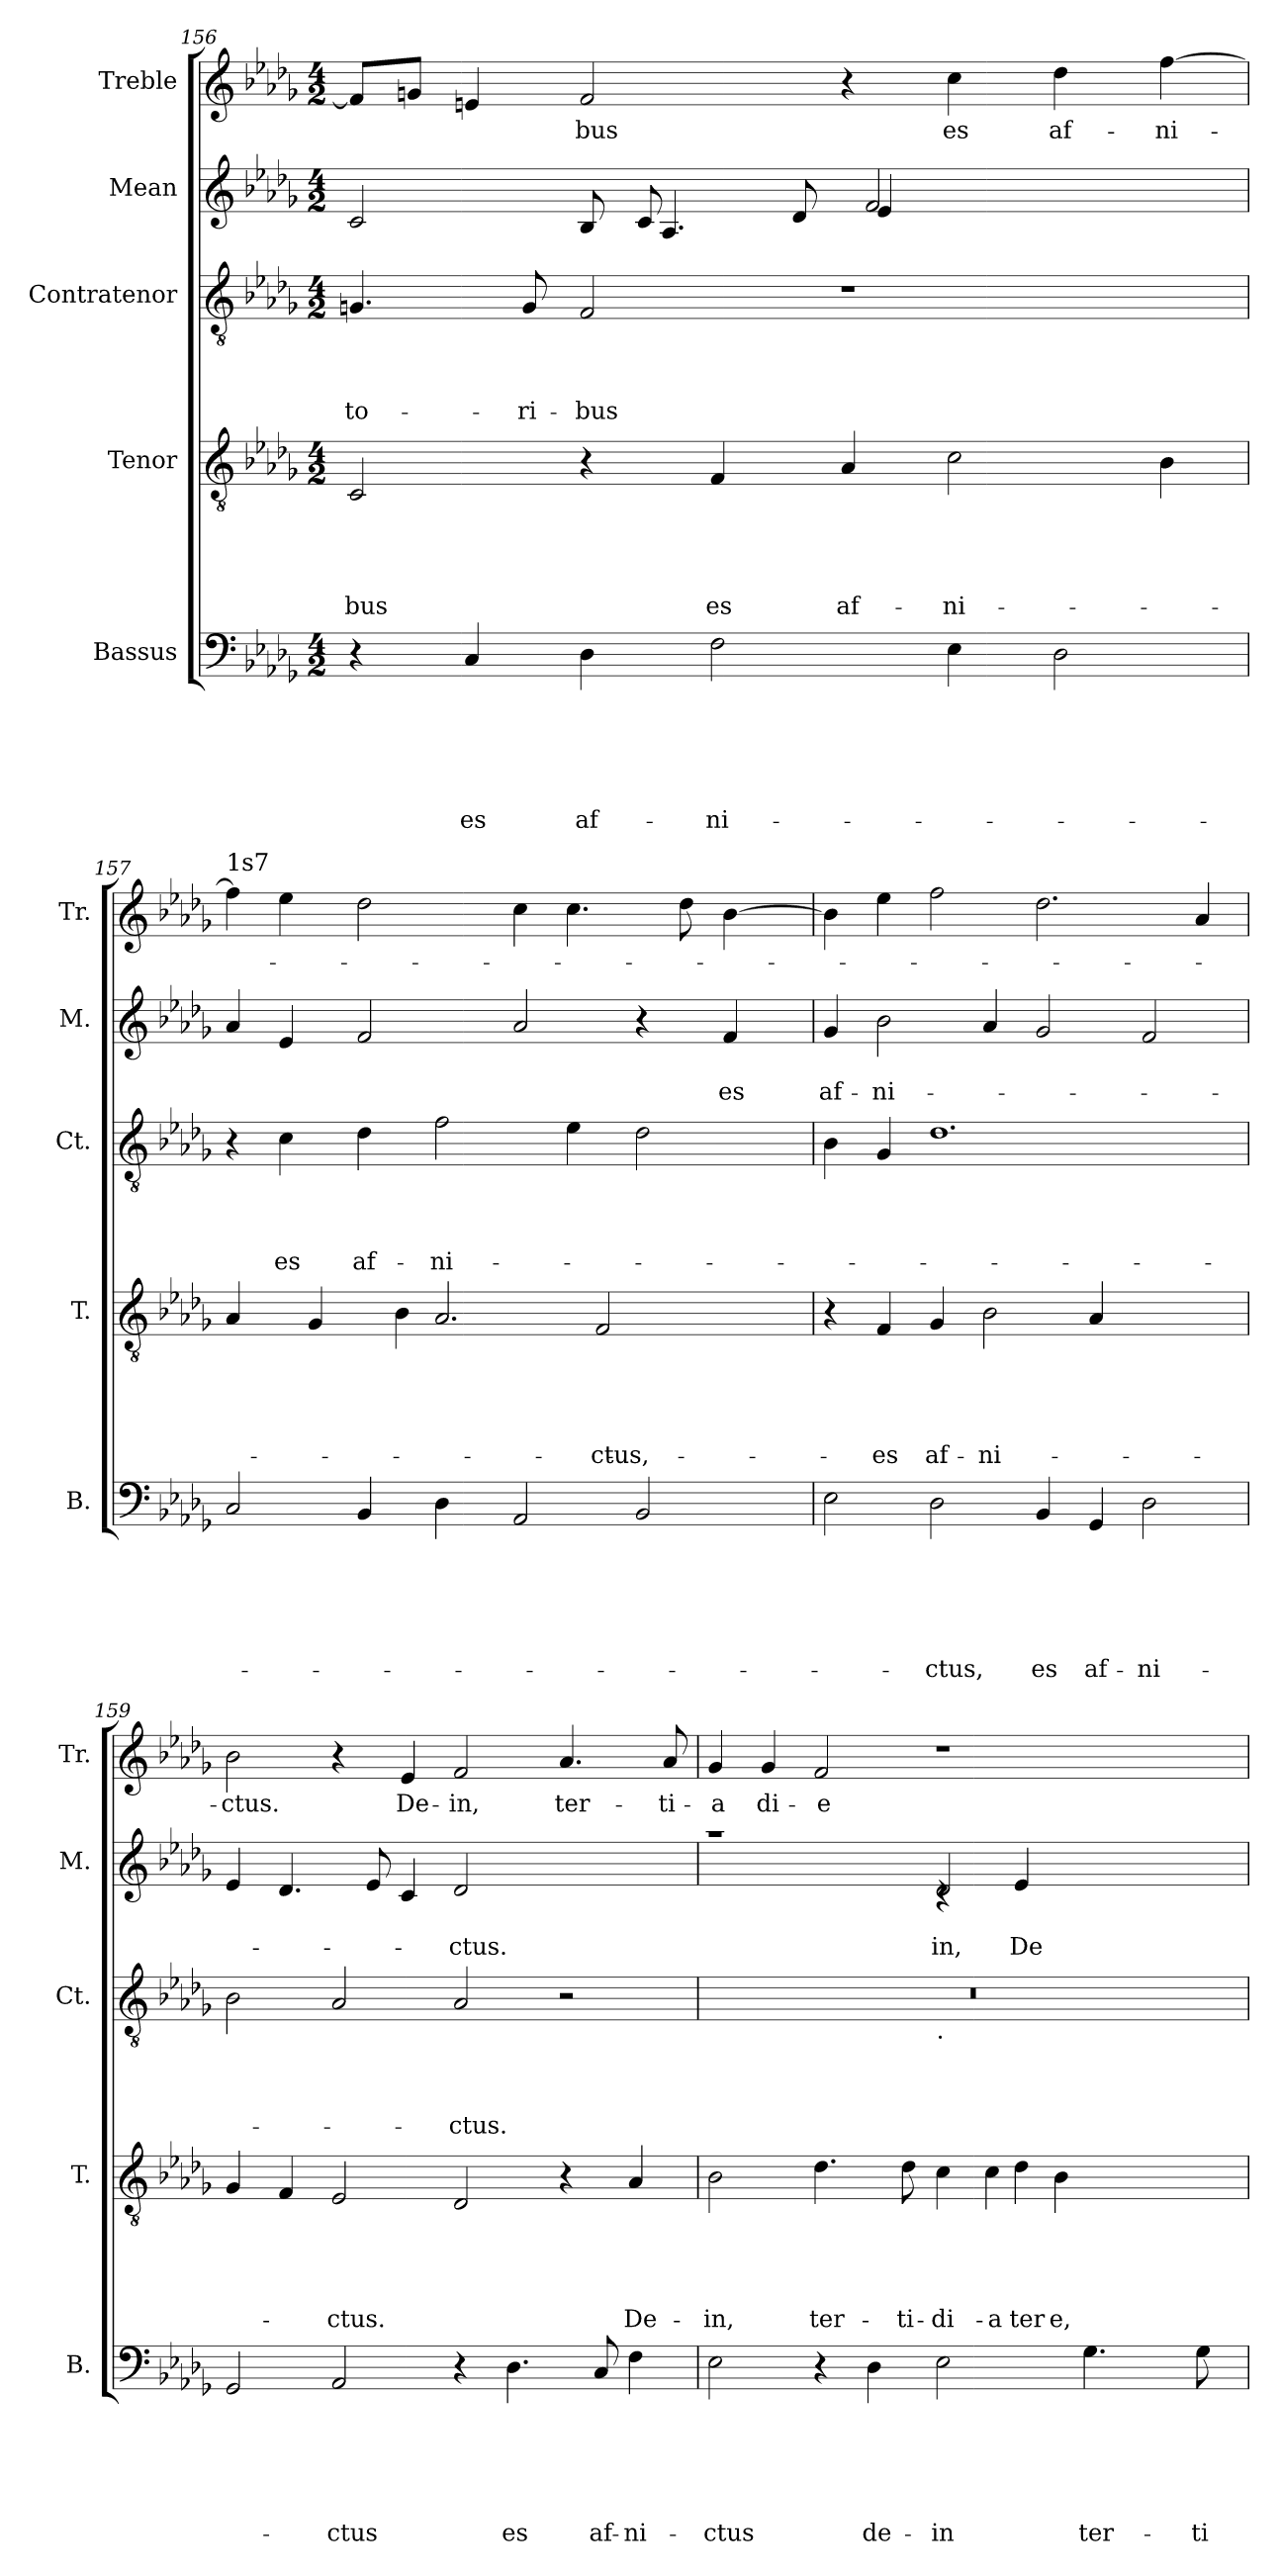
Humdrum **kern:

**kern	**text	**text	**text	**text	**text	**text	**kern	**text	**text	**text	**text	**text	**kern	**text	**text	**text	**text	**kern	**text	**text	**kern	**text
*part5	*part5	*part5	*part5	*part5	*part5	*part5	*part4	*part4	*part4	*part4	*part4	*part4	*part3	*part3	*part3	*part3	*part3	*part2	*part2	*part2	*part1	*part1
*staff5	*staff5	*staff5	*staff5	*staff5	*staff5	*staff5	*staff4	*staff4	*staff4	*staff4	*staff4	*staff4	*staff3	*staff3	*staff3	*staff3	*staff3	*staff2	*staff2	*staff2	*staff1	*staff1
*I"Bassus	*	*	*	*	*	*	*I"Tenor	*	*	*	*	*	*I"Contratenor	*	*	*	*	*I"Mean	*	*	*I"Treble	*
*I'B.	*	*	*	*	*	*	*I'T.	*	*	*	*	*	*I'Ct.	*	*	*	*	*I'M.	*	*	*I'Tr.	*
*clefF4	*	*	*	*	*	*	*clefGv2	*	*	*	*	*	*clefGv2	*	*	*	*	*clefG2	*	*	*clefG2	*
*k[b-e-a-d-g-]	*	*	*	*	*	*	*k[b-e-a-d-g-]	*	*	*	*	*	*k[b-e-a-d-g-]	*	*	*	*	*k[b-e-a-d-g-]	*	*	*k[b-e-a-d-g-]	*
*D-:	*	*	*	*	*	*	*D-:	*	*	*	*	*	*D-:	*	*	*	*	*D-:	*	*	*D-:	*
*M4/2	*	*	*	*	*	*	*M4/2	*	*	*	*	*	*M4/2	*	*	*	*	*M4/2	*	*	*M4/2	*
=156	=156	=156	=156	=156	=156	=156	=156	=156	=156	=156	=156	=156	=156	=156	=156	=156	=156	=156	=156	=156	=156	=156
!	!	!	!	!	!	!	!	!	!	!	!	!LO:LY:b	!	!	!	!	!LO:LY:b	!	!	!	!	!
*	*	*	*	*	*	*	*	*	*	*	*	*	*	*	*	*	*	*^	*	*	*	*
4r	.	.	.	.	.	.	2C/	.	.	.	.	-bus	4.Gn/	.	.	.	-to-	2c/	2ryy	.	.	8f/L]	.
.	.	.	.	.	.	.	.	.	.	.	.	.	.	.	.	.	.	.	.	.	.	8g/J	.
!	!	!	!	!	!	!LO:LY:b	!	!	!	!	!	!	!	!	!	!	!	!	!	!	!	!	!
4C/	.	.	.	.	.	es	.	.	.	.	.	.	.	.	.	.	.	.	.	.	.	4e/	.
!	!	!	!	!	!	!	!	!	!	!	!	!	!	!	!	!	!LO:LY:b	!	!	!	!	!	!
.	.	.	.	.	.	.	.	.	.	.	.	.	8G/	.	.	.	-ri-	.	.	.	.	.	.
!	!	!	!	!	!	!LO:LY:b	!	!	!	!	!	!	!	!	!	!	!LO:LY:b	!	!	!	!	!	!LO:LY:b
4D-\	.	.	.	.	.	af-	4r	.	.	.	.	.	2F/	.	.	.	-bus	8B-/	8ryy	.	.	2f/	-bus
.	.	.	.	.	.	.	.	.	.	.	.	.	.	.	.	.	.	8c/	32ryy	.	.	.	.
.	.	.	.	.	.	.	.	.	.	.	.	.	.	.	.	.	.	.	4.A-/	.	.	.	.
!	!	!	!	!	!	!LO:LY:b	!	!	!	!	!	!LO:LY:b	!	!	!	!	!	!	!	!	!	!	!
2F\	.	.	.	.	.	-ni-	4F/	.	.	.	.	es	.	.	.	.	.	8ryy	.	.	.	.	.
.	.	.	.	.	.	.	.	.	.	.	.	.	.	.	.	.	.	32ryy	.	.	.	.	.
.	.	.	.	.	.	.	.	.	.	.	.	.	.	.	.	.	.	8d-/	.	.	.	.	.
!	!	!	!	!	!	!	!	!	!	!	!	!LO:LY:b	!	!	!	!	!	!	!	!	!	!	!
.	.	.	.	.	.	.	4A-/	.	.	.	.	af-	1r	.	.	.	.	.	.	.	.	4r	.
.	.	.	.	.	.	.	.	.	.	.	.	.	.	.	.	.	.	2f/	4e-/	.	.	.	.
!	!	!	!	!	!	!	!	!	!	!	!	!LO:LY:b	!	!	!	!	!	!	!	!	!	!	!LO:LY:b
4E-\	.	.	.	.	.	.	2c\	.	.	.	.	-ni-	.	.	.	.	.	.	.	.	.	4cc\	es
.	.	.	.	.	.	.	.	.	.	.	.	.	.	.	.	.	.	.	4...ryy	.	.	.	.
!	!	!	!	!	!	!	!	!	!	!	!	!	!	!	!	!	!	!	!	!	!	!	!LO:LY:b
2D-\	.	.	.	.	.	.	.	.	.	.	.	.	.	.	.	.	.	.	.	.	.	4dd-\	af-
.	.	.	.	.	.	.	.	.	.	.	.	.	.	.	.	.	.	4...ryy	.	.	.	.	.
!	!	!	!	!	!	!	!	!	!	!	!	!	!	!	!	!	!	!	!	!	!	!	!LO:LY:b
.	.	.	.	.	.	.	4B-\	.	.	.	.	.	.	.	.	.	.	.	4ryy	.	.	[<4ff\	-ni-
!!LO:LB:g=z
=157	=157	=157	=157	=157	=157	=157	=157	=157	=157	=157	=157	=157	=157	=157	=157	=157	=157	=157	=157	=157	=157	=157	=157
*	*	*	*	*	*	*	*^	*	*	*	*	*	*	*	*	*	*	*	*	*	*	*	*
*	*	*	*	*	*	*	*	*^	*	*	*	*	*	*	*	*	*	*	*	*	*	*	*	*
*	*	*	*	*	*	*	*	*	*^	*	*	*	*	*	*	*	*	*	*	*	*	*	*	*	*
!	!	!	!	!	!	!	!	!	!	!	!	!	!	!	!	!	!	!	!	!	!	!	!	!	!LO:TX:a:t=1s7	!
*	*	*	*	*	*	*	*	*	*	*	*	*	*	*	*	*	*	*	*	*	*v	*v	*	*	*	*
2C/	.	.	.	.	.	.	4A-/	4ryy	2.ryy	1ryy	.	.	.	.	.	4r	.	.	.	.	4a-/	.	.	4ff\]	.
!	!	!	!	!	!	!	!	!	!	!	!	!	!	!	!	!	!	!	!	!LO:LY:b	!	!	!	!	!
.	.	.	.	.	.	.	8ryy	16.ryy	.	.	.	.	.	.	.	4c\	.	.	.	es	4e-/	.	.	4ee-\	.
.	.	.	.	.	.	.	.	4G-/	.	.	.	.	.	.	.	.	.	.	.	.	.	.	.	.	.
.	.	.	.	.	.	.	8ryy	.	.	.	.	.	.	.	.	.	.	.	.	.	.	.	.	.	.
!	!	!	!	!	!	!	!	!	!	!	!	!	!	!	!	!	!	!	!	!LO:LY:b	!	!	!	!	!
4BB-/	.	.	.	.	.	.	32ryy	.	.	.	.	.	.	.	.	4d-\	.	.	.	af-	2f/	.	.	2dd-\	.
.	.	.	.	.	.	.	1ryy	.	.	.	.	.	.	.	.	.	.	.	.	.	.	.	.	.	.
.	.	.	.	.	.	.	.	4B-\	.	.	.	.	.	.	.	.	.	.	.	.	.	.	.	.	.
!	!	!	!	!	!	!	!	!	!	!	!	!	!	!	!	!	!	!	!	!LO:LY:b	!	!	!	!	!
4D-\	.	.	.	.	.	.	.	.	2.A-/	.	.	.	.	.	.	2f\	.	.	.	-ni-	.	.	.	.	.
.	.	.	.	.	.	.	.	8ryy	.	.	.	.	.	.	.	.	.	.	.	.	.	.	.	.	.
.	.	.	.	.	.	.	.	32ryy	.	.	.	.	.	.	.	.	.	.	.	.	.	.	.	.	.
2AA-/	.	.	.	.	.	.	.	1ryy	.	4ryy	.	.	.	.	.	.	.	.	.	.	2a-/	.	.	4cc\	.
.	.	.	.	.	.	.	.	.	.	16.ryy	.	.	.	.	.	4e-\	.	.	.	.	.	.	.	4.cc\	.
!	!	!	!	!	!	!	!	!	!	!	!	!	!	!	!LO:LY:b	!	!	!	!	!	!	!	!	!	!
.	.	.	.	.	.	.	.	.	.	2F/	.	.	.	.	-ctus,	.	.	.	.	.	.	.	.	.	.
2BB-/	.	.	.	.	.	.	.	.	8ryy	.	.	.	.	.	.	2d-\	.	.	.	.	4r	.	.	.	.
.	.	.	.	.	.	.	4...ryy	.	.	.	.	.	.	.	.	.	.	.	.	.	.	.	.	.	.
.	.	.	.	.	.	.	.	.	32ryy	.	.	.	.	.	.	.	.	.	.	.	.	.	.	8dd-\	.
.	.	.	.	.	.	.	.	.	4ryy	.	.	.	.	.	.	.	.	.	.	.	.	.	.	.	.
!	!	!	!	!	!	!	!	!	!	!	!	!	!	!	!	!	!	!	!	!	!	!	!LO:LY:b	!	!
.	.	.	.	.	.	.	.	.	.	.	.	.	.	.	.	.	.	.	.	.	4f/	.	es	[>4b-\	.
.	.	.	.	.	.	.	.	.	.	8ryy	.	.	.	.	.	.	.	.	.	.	.	.	.	.	.
.	.	.	.	.	.	.	.	.	16.ryy	.	.	.	.	.	.	.	.	.	.	.	.	.	.	.	.
.	.	.	.	.	.	.	.	.	.	32ryy	.	.	.	.	.	.	.	.	.	.	.	.	.	.	.
=158	=158	=158	=158	=158	=158	=158	=158	=158	=158	=158	=158	=158	=158	=158	=158	=158	=158	=158	=158	=158	=158	=158	=158	=158	=158
!	!	!	!	!	!	!	!	!	!	!	!	!	!	!	!	!	!	!	!	!	!	!	!LO:LY:b	!	!
*	*	*	*	*	*	*	*v	*v	*v	*v	*	*	*	*	*	*	*	*	*	*	*	*	*	*	*
2E-\	.	.	.	.	.	.	4r	.	.	.	.	.	4B-\	.	.	.	.	4g-/	.	af-	4b-\]	.
!	!	!	!	!	!	!	!	!	!	!	!	!LO:LY:b	!	!	!	!	!	!	!	!LO:LY:b	!	!
.	.	.	.	.	.	.	4F/	.	.	.	.	es	4G-/	.	.	.	.	2b-\	.	-ni-	4ee-\	.
!	!	!	!	!	!	!LO:LY:b	!	!	!	!	!	!LO:LY:b	!	!	!	!	!	!	!	!	!	!
2D-\	.	.	.	.	.	-ctus,	4G-/	.	.	.	.	af-	1.d-	.	.	.	.	.	.	.	2ff\	.
!	!	!	!	!	!	!	!	!	!	!	!	!LO:LY:b	!	!	!	!	!	!	!	!	!	!
.	.	.	.	.	.	.	2B-\	.	.	.	.	-ni-	.	.	.	.	.	4a-/	.	.	.	.
!	!	!	!	!	!	!LO:LY:b	!	!	!	!	!	!	!	!	!	!	!	!	!	!	!	!
4BB-/	.	.	.	.	.	es	.	.	.	.	.	.	.	.	.	.	.	2g-/	.	.	2.dd-\	.
!	!	!	!	!	!	!LO:LY:b	!	!	!	!	!	!	!	!	!	!	!	!	!	!	!	!
4GG-/	.	.	.	.	.	af-	4A-/	.	.	.	.	.	.	.	.	.	.	.	.	.	.	.
!	!	!	!	!	!	!LO:LY:b	!	!	!	!	!	!	!	!	!	!	!	!	!	!	!	!
2D-\	.	.	.	.	.	-ni-	2ryy	.	.	.	.	.	.	.	.	.	.	2f/	.	.	.	.
.	.	.	.	.	.	.	.	.	.	.	.	.	.	.	.	.	.	.	.	.	4a-/	.
=159	=159	=159	=159	=159	=159	=159	=159	=159	=159	=159	=159	=159	=159	=159	=159	=159	=159	=159	=159	=159	=159	=159
!	!	!	!	!	!	!	!	!	!	!	!	!	!	!	!	!	!	!	!	!	!	!LO:LY:b
2GG-/	.	.	.	.	.	.	4G-/	.	.	.	.	.	2B-\	.	.	.	.	4e-/	.	.	2b-\	-ctus.
.	.	.	.	.	.	.	4F/	.	.	.	.	.	.	.	.	.	.	4.d-/	.	.	.	.
!	!	!	!	!	!	!LO:LY:b	!	!	!	!	!	!LO:LY:b	!	!	!	!	!	!	!	!	!	!
2AA-/	.	.	.	.	.	-ctus	2E-/	.	.	.	.	-ctus.	2A-/	.	.	.	.	.	.	.	4r	.
.	.	.	.	.	.	.	.	.	.	.	.	.	.	.	.	.	.	8e-/	.	.	.	.
!	!	!	!	!	!	!	!	!	!	!	!	!	!	!	!	!	!	!	!	!	!	!LO:LY:b
.	.	.	.	.	.	.	.	.	.	.	.	.	.	.	.	.	.	4c/	.	.	4e-/	De-
!	!	!	!	!	!	!	!	!	!	!	!	!	!	!	!	!	!LO:LY:b	!	!	!LO:LY:b	!	!LO:LY:b
4r	.	.	.	.	.	.	2D-/	.	.	.	.	.	2A-/	.	.	.	-ctus.	2d-/	.	-ctus.	2f/	-in,
!	!	!	!	!	!	!LO:LY:b	!	!	!	!	!	!	!	!	!	!	!	!	!	!	!	!
4.D-\	.	.	.	.	.	es	.	.	.	.	.	.	.	.	.	.	.	.	.	.	.	.
!	!	!	!	!	!	!	!	!	!	!	!	!	!	!	!	!	!	!	!	!	!	!LO:LY:b
.	.	.	.	.	.	.	4r	.	.	.	.	.	2r	.	.	.	.	2ryy	.	.	4.a-/	ter-
!	!	!	!	!	!	!LO:LY:b	!	!	!	!	!	!	!	!	!	!	!	!	!	!	!	!
8C/	.	.	.	.	.	af-	.	.	.	.	.	.	.	.	.	.	.	.	.	.	.	.
!	!	!	!	!	!	!LO:LY:b:rj	!	!	!	!	!	!LO:LY:b	!	!	!	!	!	!	!	!	!	!
4F\	.	.	.	.	.	-ni-	4A-/	.	.	.	.	De-	.	.	.	.	.	.	.	.	.	.
!	!	!	!	!	!	!	!	!	!	!	!	!	!	!	!	!	!	!	!	!	!	!LO:LY:b
.	.	.	.	.	.	.	.	.	.	.	.	.	.	.	.	.	.	.	.	.	8a-/	-ti-
=160	=160	=160	=160	=160	=160	=160	=160	=160	=160	=160	=160	=160	=160	=160	=160	=160	=160	=160	=160	=160	=160	=160
!	!	!	!	!	!	!LO:LY:b	!	!	!	!	!	!LO:LY:b	!	!	!	!	!	!	!	!	!	!LO:LY:b
*	*	*	*	*	*	*	*^	*	*	*	*	*	*^	*	*	*	*	*^	*	*	*	*
2E-\	.	.	.	.	.	-ctus	2B-\	1ryy	.	.	.	.	-in,	0r	1ryy	.	.	.	.	1raa	1ryy	.	.	4g-/	-a
!	!	!	!	!	!	!	!	!	!	!	!	!	!	!	!	!	!	!	!	!	!	!	!	!	!LO:LY:b
.	.	.	.	.	.	.	.	.	.	.	.	.	.	.	.	.	.	.	.	.	.	.	.	4g-/	di-
!	!	!	!	!	!	!	!	!	!	!	!	!	!LO:LY:b	!	!	!	!	!	!	!	!	!	!	!	!LO:LY:b
4r	.	.	.	.	.	.	4.d-\	.	.	.	.	.	ter-	.	.	.	.	.	.	.	.	.	.	2f/	-e
!	!	!	!	!	!	!LO:LY:b	!	!	!	!	!	!	!	!	!	!	!	!	!	!	!	!	!	!	!
4D-\	.	.	.	.	.	de-	.	.	.	.	.	.	.	.	.	.	.	.	.	.	.	.	.	.	.
!	!	!	!	!	!	!	!	!	!	!	!	!	!LO:LY:b	!	!	!	!	!	!	!	!	!	!	!	!
.	.	.	.	.	.	.	8d-\	.	.	.	.	.	-ti-	.	.	.	.	.	.	.	.	.	.	.	.
!	!	!	!	!	!	!	!	!	!	!	!	!	!	!	!LO:TX:b:t=.	!	!	!	!	!	!	!	!	!	!
!	!	!	!	!	!	!LO:LY:b	!	!	!	!	!	!	!LO:LY:b	!	!	!	!	!	!	!	!	!	!LO:LY:b	!	!
2E-\	.	.	.	.	.	-in	4c\	8ryy	.	.	.	.	-di-	.	1ryy	.	.	.	.	2d-/	4rc	.	in,	1r	.
.	.	.	.	.	.	.	.	32ryy	.	.	.	.	.	.	.	.	.	.	.	.	.	.	.	.	.
!	!	!	!	!	!	!	!	!	!	!	!	!	!LO:LY:b:rj	!	!	!	!	!	!	!	!	!	!	!	!
.	.	.	.	.	.	.	.	4c\	.	.	.	.	-a	.	.	.	.	.	.	.	.	.	.	.	.
!	!	!	!	!	!	!	!	!	!	!	!	!	!LO:LY:b	!	!	!	!	!	!	!	!	!	!LO:LY:b	!	!
.	.	.	.	.	.	.	4d-\	.	.	.	.	.	-ter-	.	.	.	.	.	.	.	4e-/	.	De-	.	.
!	!	!	!	!	!	!	!	!	!	!	!	!	!LO:LY:b	!	!	!	!	!	!	!	!	!	!	!	!
.	.	.	.	.	.	.	.	4B-\	.	.	.	.	e,	.	.	.	.	.	.	.	.	.	.	.	.
!	!	!	!	!	!	!LO:LY:b	!	!	!	!	!	!	!	!	!	!	!	!	!	!	!	!	!	!	!
4.G-\	.	.	.	.	.	ter-	4ryy	.	.	.	.	.	.	.	.	.	.	.	.	2ryy	2ryy	.	.	.	.
.	.	.	.	.	.	.	.	4ryy	.	.	.	.	.	.	.	.	.	.	.	.	.	.	.	.	.
.	.	.	.	.	.	.	16.ryy	.	.	.	.	.	.	.	.	.	.	.	.	.	.	.	.	.	.
.	.	.	.	.	.	.	8ryy	.	.	.	.	.	.	.	.	.	.	.	.	.	.	.	.	.	.
!	!	!	!	!	!	!LO:LY:b	!	!	!	!	!	!	!	!	!	!	!	!	!	!	!	!	!	!	!
8G-\	.	.	.	.	.	-ti-	.	.	.	.	.	.	.	.	.	.	.	.	.	.	.	.	.	.	.
.	.	.	.	.	.	.	.	16.ryy	.	.	.	.	.	.	.	.	.	.	.	.	.	.	.	.	.
.	.	.	.	.	.	.	32ryy	.	.	.	.	.	.	.	.	.	.	.	.	.	.	.	.	.	.
*	*	*	*	*	*	*	*v	*v	*	*	*	*	*	*	*	*	*	*	*	*v	*v	*	*	*	*
*	*	*	*	*	*	*	*	*	*	*	*	*	*v	*v	*	*	*	*	*	*	*	*	*
=	=	=	=	=	=	=	=	=	=	=	=	=	=	=	=	=	=	=	=	=	=	=
*-	*-	*-	*-	*-	*-	*-	*-	*-	*-	*-	*-	*-	*-	*-	*-	*-	*-	*-	*-	*-	*-	*-
